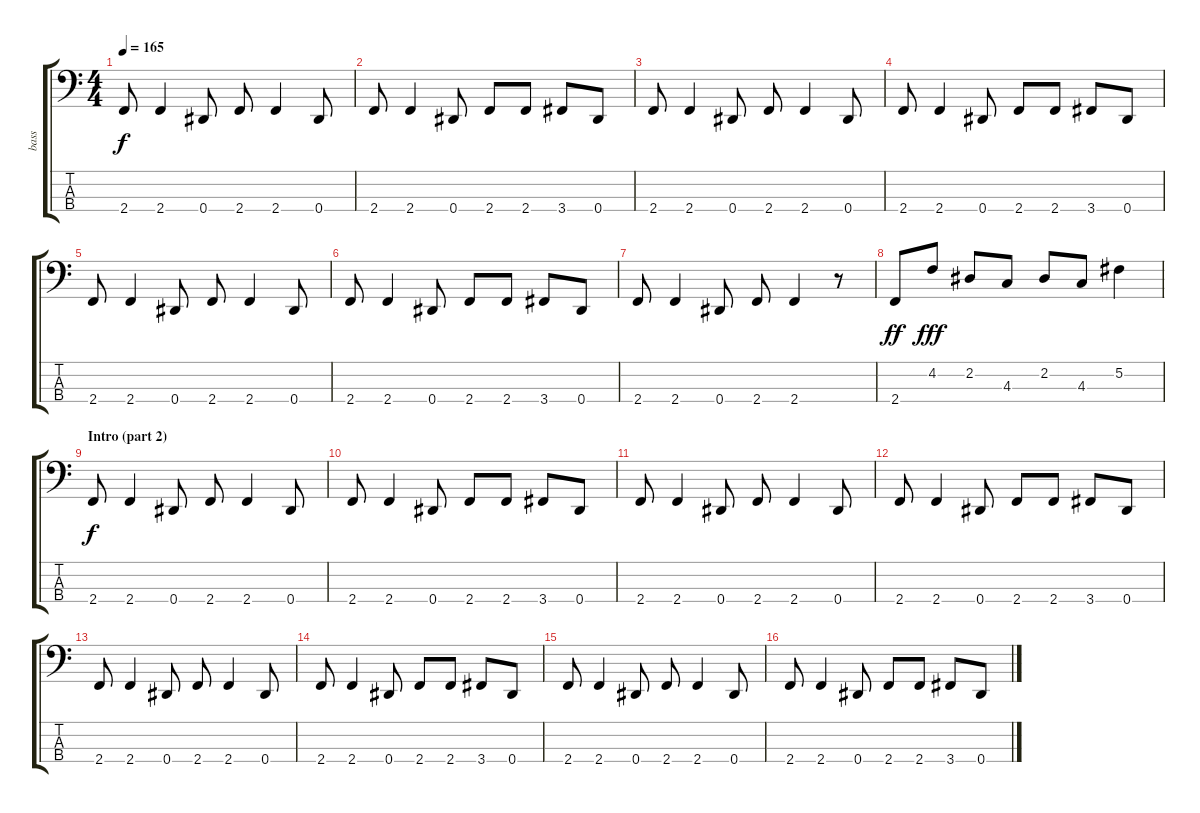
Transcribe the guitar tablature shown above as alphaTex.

\track ("bass" "bass") {instrument electricbasspick}
\staff {score tabs}
\tuning (Gb2 Db2 Ab1 Eb1) {hide}
\ts (4 4)
\tempo 165
\clef f4
\ks c
2.4.8{dy f} 2.4.4 0.4.8 2.4.8 2.4.4 0.4.8 |
2.4.8 2.4.4 0.4.8 2.4.8 2.4.8 3.4.8 0.4.8 |
2.4.8 2.4.4 0.4.8 2.4.8 2.4.4 0.4.8 |
2.4.8 2.4.4 0.4.8 2.4.8 2.4.8 3.4.8 0.4.8 |
2.4.8 2.4.4 0.4.8 2.4.8 2.4.4 0.4.8 |
2.4.8 2.4.4 0.4.8 2.4.8 2.4.8 3.4.8 0.4.8 |
2.4.8 2.4.4 0.4.8 2.4.8 2.4.4 r.8 |
2.4.8{dy ff} 4.2.8{dy fff} 2.2.8 4.3.8 2.2.8 4.3.8 5.2.4 |
\section ("" "Intro (part 2)")
2.4.8{dy f volume 15} 2.4.4 0.4.8 2.4.8 2.4.4 0.4.8 |
2.4.8 2.4.4 0.4.8 2.4.8 2.4.8 3.4.8 0.4.8 |
2.4.8 2.4.4 0.4.8 2.4.8 2.4.4 0.4.8 |
2.4.8 2.4.4 0.4.8 2.4.8 2.4.8 3.4.8 0.4.8 |
2.4.8 2.4.4 0.4.8 2.4.8 2.4.4 0.4.8 |
2.4.8 2.4.4 0.4.8 2.4.8 2.4.8 3.4.8 0.4.8 |
2.4.8 2.4.4 0.4.8 2.4.8 2.4.4 0.4.8 |
2.4.8 2.4.4 0.4.8 2.4.8 2.4.8 3.4.8 0.4.8
